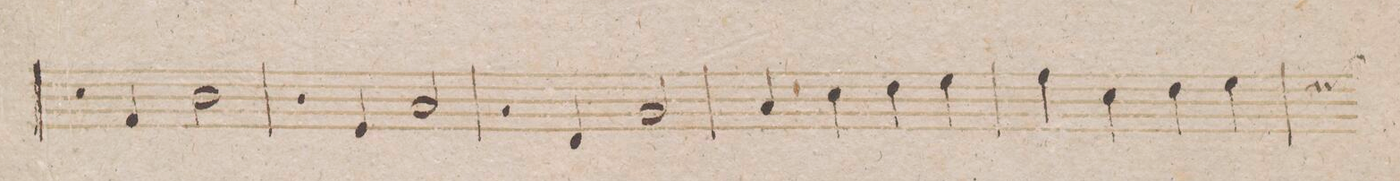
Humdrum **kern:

**kern	**dynam
*I"Oboe 2do	*
*clefG2	*
*k[b-]	*
*met(c|)	*
*M2/2	*
4cc\]	.
4f/	.
[2b-\	.
=59	=59
4b-\]	.
4e/	.
[2a/	.
=60	=60
4a/]	.
4d/	.
2g/	.
=61	=61
4a/	.
4cc\	.
4dd\	.
4ee\	.
=62	=62
4ff\	.
4cc\	.
4dd\	.
4ee\	.
*custos	*
=63	=63
*-	*-
